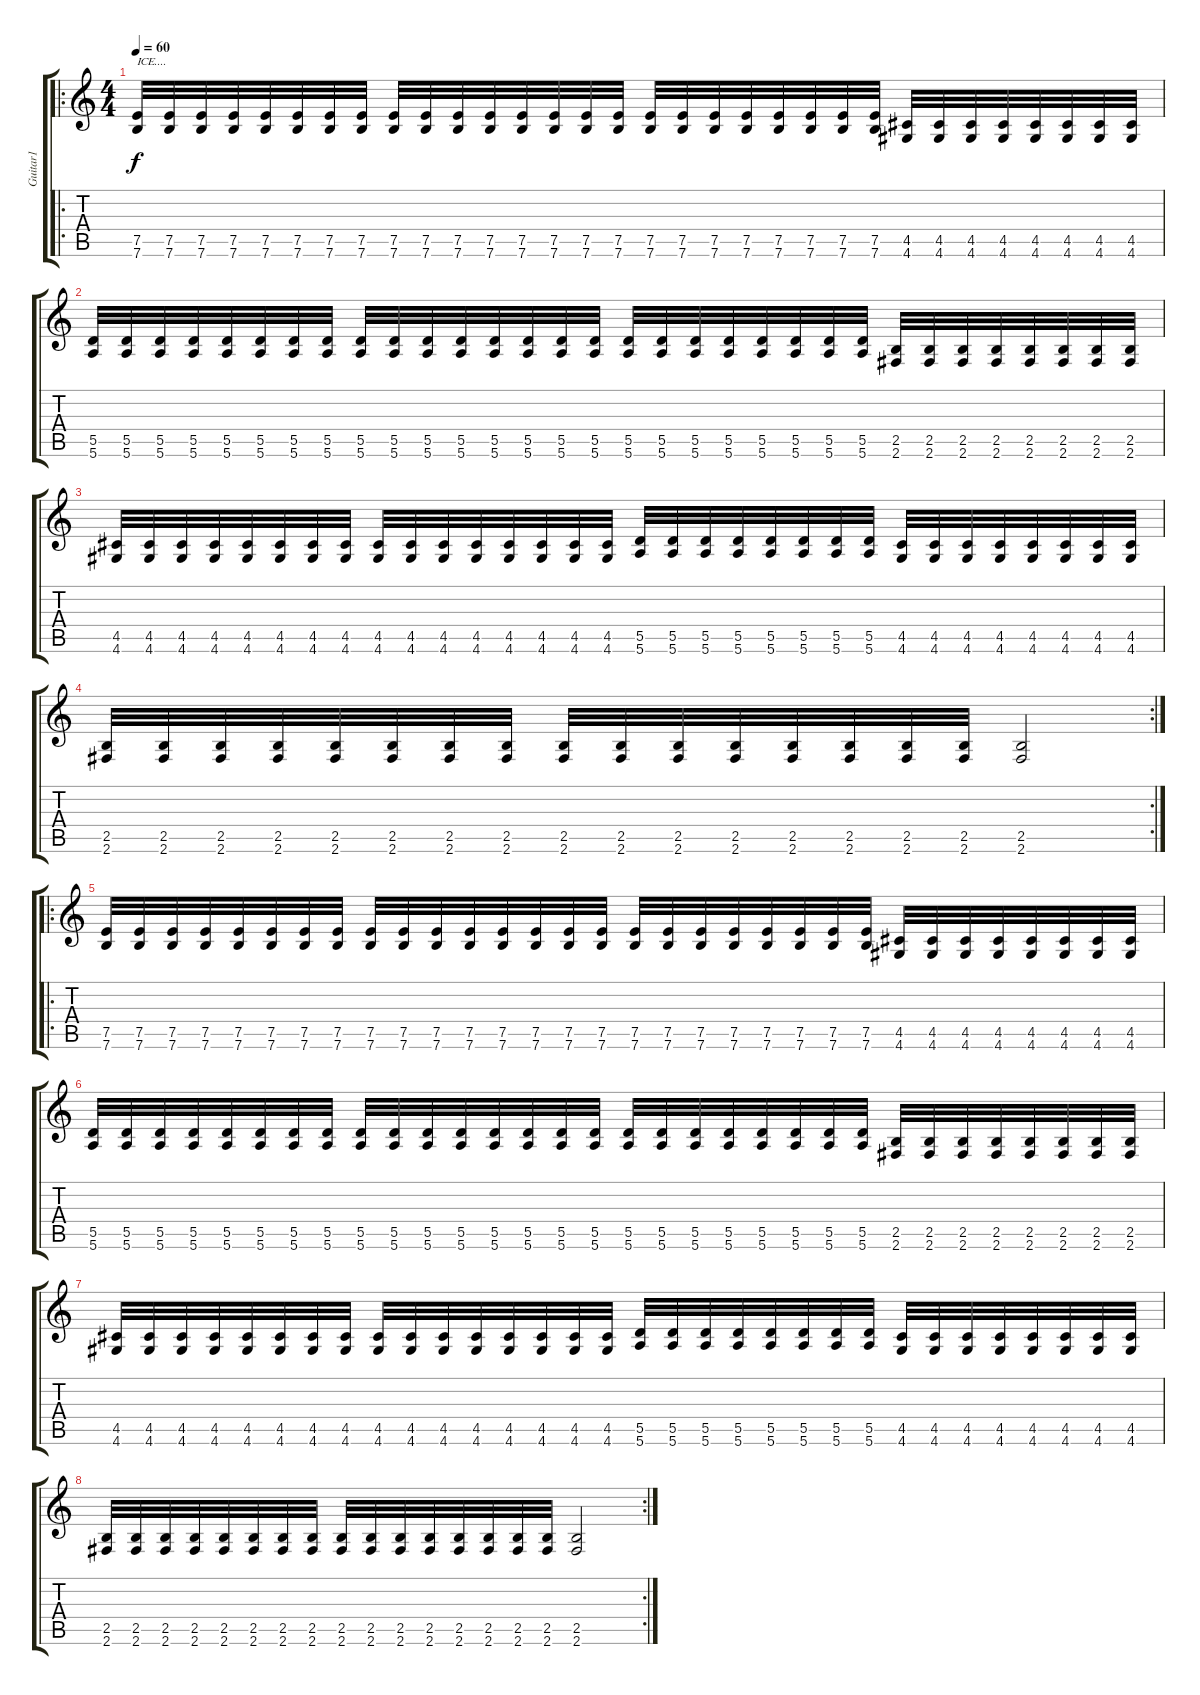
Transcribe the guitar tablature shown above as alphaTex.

\track ("Guitar1" "Guitar1") {instrument distortionguitar}
\staff {score tabs}
\tuning (E4 B3 G3 D3 A2 E2) {hide}
\ro
\ts (4 4)
\tempo 60
\clef g2
\ks c
(7.5 7.6).32{txt "ICE...." dy f} (7.5 7.6).32 (7.5 7.6).32 (7.5 7.6).32 (7.5 7.6).32 (7.5 7.6).32 (7.5 7.6).32 (7.5 7.6).32 (7.5 7.6).32 (7.5 7.6).32 (7.5 7.6).32 (7.5 7.6).32 (7.5 7.6).32 (7.5 7.6).32 (7.5 7.6).32 (7.5 7.6).32 (7.5 7.6).32 (7.5 7.6).32 (7.5 7.6).32 (7.5 7.6).32 (7.5 7.6).32 (7.5 7.6).32 (7.5 7.6).32 (7.5 7.6).32 (4.5 4.6).32 (4.5 4.6).32 (4.5 4.6).32 (4.5 4.6).32 (4.5 4.6).32 (4.5 4.6).32 (4.5 4.6).32 (4.5 4.6).32 |
(5.5 5.6).32 (5.5 5.6).32 (5.5 5.6).32 (5.5 5.6).32 (5.5 5.6).32 (5.5 5.6).32 (5.5 5.6).32 (5.5 5.6).32 (5.5 5.6).32 (5.5 5.6).32 (5.5 5.6).32 (5.5 5.6).32 (5.5 5.6).32 (5.5 5.6).32 (5.5 5.6).32 (5.5 5.6).32 (5.5 5.6).32 (5.5 5.6).32 (5.5 5.6).32 (5.5 5.6).32 (5.5 5.6).32 (5.5 5.6).32 (5.5 5.6).32 (5.5 5.6).32 (2.5 2.6).32 (2.5 2.6).32 (2.5 2.6).32 (2.5 2.6).32 (2.5 2.6).32 (2.5 2.6).32 (2.5 2.6).32 (2.5 2.6).32 |
(4.5 4.6).32 (4.5 4.6).32 (4.5 4.6).32 (4.5 4.6).32 (4.5 4.6).32 (4.5 4.6).32 (4.5 4.6).32 (4.5 4.6).32 (4.5 4.6).32 (4.5 4.6).32 (4.5 4.6).32 (4.5 4.6).32 (4.5 4.6).32 (4.5 4.6).32 (4.5 4.6).32 (4.5 4.6).32 (5.5 5.6).32 (5.5 5.6).32 (5.5 5.6).32 (5.5 5.6).32 (5.5 5.6).32 (5.5 5.6).32 (5.5 5.6).32 (5.5 5.6).32 (4.5 4.6).32 (4.5 4.6).32 (4.5 4.6).32 (4.5 4.6).32 (4.5 4.6).32 (4.5 4.6).32 (4.5 4.6).32 (4.5 4.6).32 |
\rc 2
(2.5 2.6).32 (2.5 2.6).32 (2.5 2.6).32 (2.5 2.6).32 (2.5 2.6).32 (2.5 2.6).32 (2.5 2.6).32 (2.5 2.6).32 (2.5 2.6).32 (2.5 2.6).32 (2.5 2.6).32 (2.5 2.6).32 (2.5 2.6).32 (2.5 2.6).32 (2.5 2.6).32 (2.5 2.6).32 (2.5 2.6).2 |
\ro
(7.5 7.6).32 (7.5 7.6).32 (7.5 7.6).32 (7.5 7.6).32 (7.5 7.6).32 (7.5 7.6).32 (7.5 7.6).32 (7.5 7.6).32 (7.5 7.6).32 (7.5 7.6).32 (7.5 7.6).32 (7.5 7.6).32 (7.5 7.6).32 (7.5 7.6).32 (7.5 7.6).32 (7.5 7.6).32 (7.5 7.6).32 (7.5 7.6).32 (7.5 7.6).32 (7.5 7.6).32 (7.5 7.6).32 (7.5 7.6).32 (7.5 7.6).32 (7.5 7.6).32 (4.5 4.6).32 (4.5 4.6).32 (4.5 4.6).32 (4.5 4.6).32 (4.5 4.6).32 (4.5 4.6).32 (4.5 4.6).32 (4.5 4.6).32 |
(5.5 5.6).32 (5.5 5.6).32 (5.5 5.6).32 (5.5 5.6).32 (5.5 5.6).32 (5.5 5.6).32 (5.5 5.6).32 (5.5 5.6).32 (5.5 5.6).32 (5.5 5.6).32 (5.5 5.6).32 (5.5 5.6).32 (5.5 5.6).32 (5.5 5.6).32 (5.5 5.6).32 (5.5 5.6).32 (5.5 5.6).32 (5.5 5.6).32 (5.5 5.6).32 (5.5 5.6).32 (5.5 5.6).32 (5.5 5.6).32 (5.5 5.6).32 (5.5 5.6).32 (2.5 2.6).32 (2.5 2.6).32 (2.5 2.6).32 (2.5 2.6).32 (2.5 2.6).32 (2.5 2.6).32 (2.5 2.6).32 (2.5 2.6).32 |
(4.5 4.6).32 (4.5 4.6).32 (4.5 4.6).32 (4.5 4.6).32 (4.5 4.6).32 (4.5 4.6).32 (4.5 4.6).32 (4.5 4.6).32 (4.5 4.6).32 (4.5 4.6).32 (4.5 4.6).32 (4.5 4.6).32 (4.5 4.6).32 (4.5 4.6).32 (4.5 4.6).32 (4.5 4.6).32 (5.5 5.6).32 (5.5 5.6).32 (5.5 5.6).32 (5.5 5.6).32 (5.5 5.6).32 (5.5 5.6).32 (5.5 5.6).32 (5.5 5.6).32 (4.5 4.6).32 (4.5 4.6).32 (4.5 4.6).32 (4.5 4.6).32 (4.5 4.6).32 (4.5 4.6).32 (4.5 4.6).32 (4.5 4.6).32 |
\rc 2
(2.5 2.6).32 (2.5 2.6).32 (2.5 2.6).32 (2.5 2.6).32 (2.5 2.6).32 (2.5 2.6).32 (2.5 2.6).32 (2.5 2.6).32 (2.5 2.6).32 (2.5 2.6).32 (2.5 2.6).32 (2.5 2.6).32 (2.5 2.6).32 (2.5 2.6).32 (2.5 2.6).32 (2.5 2.6).32 (2.5 2.6).2
